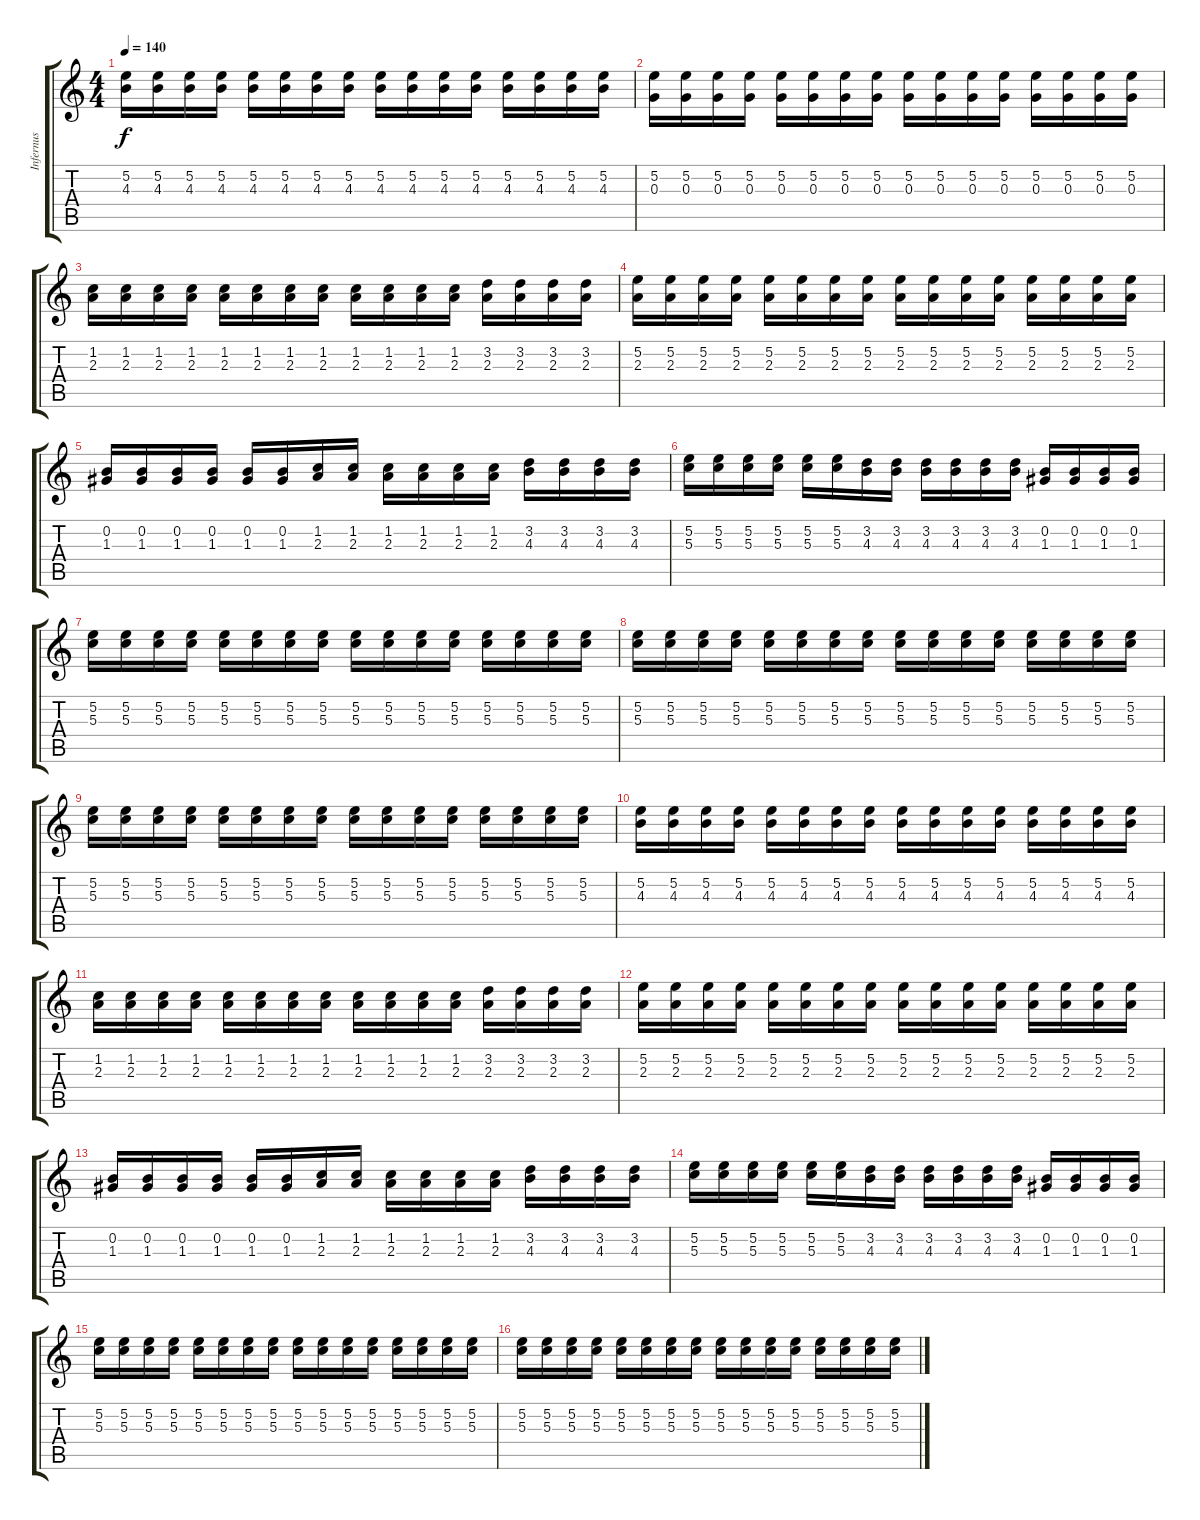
\track ("Infernus" "Infernus") {instrument distortionguitar}
\staff {score tabs}
\tuning (E4 B3 G3 D3 A2 E2) {hide}
\ts (4 4)
\tempo 140
\clef g2
\ks c
(5.2 4.3).16{dy f} (5.2 4.3).16 (5.2 4.3).16 (5.2 4.3).16 (5.2 4.3).16 (5.2 4.3).16 (5.2 4.3).16 (5.2 4.3).16 (5.2 4.3).16 (5.2 4.3).16 (5.2 4.3).16 (5.2 4.3).16 (5.2 4.3).16 (5.2 4.3).16 (5.2 4.3).16 (5.2 4.3).16 |
(5.2 0.3).16 (5.2 0.3).16 (5.2 0.3).16 (5.2 0.3).16 (5.2 0.3).16 (5.2 0.3).16 (5.2 0.3).16 (5.2 0.3).16 (5.2 0.3).16 (5.2 0.3).16 (5.2 0.3).16 (5.2 0.3).16 (5.2 0.3).16 (5.2 0.3).16 (5.2 0.3).16 (5.2 0.3).16 |
(1.2 2.3).16 (1.2 2.3).16 (1.2 2.3).16 (1.2 2.3).16 (1.2 2.3).16 (1.2 2.3).16 (1.2 2.3).16 (1.2 2.3).16 (1.2 2.3).16 (1.2 2.3).16 (1.2 2.3).16 (1.2 2.3).16 (3.2 2.3).16 (3.2 2.3).16 (3.2 2.3).16 (3.2 2.3).16 |
(5.2 2.3).16 (5.2 2.3).16 (5.2 2.3).16 (5.2 2.3).16 (5.2 2.3).16 (5.2 2.3).16 (5.2 2.3).16 (5.2 2.3).16 (5.2 2.3).16 (5.2 2.3).16 (5.2 2.3).16 (5.2 2.3).16 (5.2 2.3).16 (5.2 2.3).16 (5.2 2.3).16 (5.2 2.3).16 |
(0.2 1.3).16 (0.2 1.3).16 (0.2 1.3).16 (0.2 1.3).16 (0.2 1.3).16 (0.2 1.3).16 (1.2 2.3).16 (1.2 2.3).16 (1.2 2.3).16 (1.2 2.3).16 (1.2 2.3).16 (1.2 2.3).16 (3.2 4.3).16 (3.2 4.3).16 (3.2 4.3).16 (3.2 4.3).16 |
(5.2 5.3).16 (5.2 5.3).16 (5.2 5.3).16 (5.2 5.3).16 (5.2 5.3).16 (5.2 5.3).16 (3.2 4.3).16 (3.2 4.3).16 (3.2 4.3).16 (3.2 4.3).16 (3.2 4.3).16 (3.2 4.3).16 (0.2 1.3).16 (0.2 1.3).16 (0.2 1.3).16 (0.2 1.3).16 |
(5.2 5.3).16 (5.2 5.3).16 (5.2 5.3).16 (5.2 5.3).16 (5.2 5.3).16 (5.2 5.3).16 (5.2 5.3).16 (5.2 5.3).16 (5.2 5.3).16 (5.2 5.3).16 (5.2 5.3).16 (5.2 5.3).16 (5.2 5.3).16 (5.2 5.3).16 (5.2 5.3).16 (5.2 5.3).16 |
(5.2 5.3).16 (5.2 5.3).16 (5.2 5.3).16 (5.2 5.3).16 (5.2 5.3).16 (5.2 5.3).16 (5.2 5.3).16 (5.2 5.3).16 (5.2 5.3).16 (5.2 5.3).16 (5.2 5.3).16 (5.2 5.3).16 (5.2 5.3).16 (5.2 5.3).16 (5.2 5.3).16 (5.2 5.3).16 |
(5.2 5.3).16 (5.2 5.3).16 (5.2 5.3).16 (5.2 5.3).16 (5.2 5.3).16 (5.2 5.3).16 (5.2 5.3).16 (5.2 5.3).16 (5.2 5.3).16 (5.2 5.3).16 (5.2 5.3).16 (5.2 5.3).16 (5.2 5.3).16 (5.2 5.3).16 (5.2 5.3).16 (5.2 5.3).16 |
(5.2 4.3).16 (5.2 4.3).16 (5.2 4.3).16 (5.2 4.3).16 (5.2 4.3).16 (5.2 4.3).16 (5.2 4.3).16 (5.2 4.3).16 (5.2 4.3).16 (5.2 4.3).16 (5.2 4.3).16 (5.2 4.3).16 (5.2 4.3).16 (5.2 4.3).16 (5.2 4.3).16 (5.2 4.3).16 |
(1.2 2.3).16 (1.2 2.3).16 (1.2 2.3).16 (1.2 2.3).16 (1.2 2.3).16 (1.2 2.3).16 (1.2 2.3).16 (1.2 2.3).16 (1.2 2.3).16 (1.2 2.3).16 (1.2 2.3).16 (1.2 2.3).16 (3.2 2.3).16 (3.2 2.3).16 (3.2 2.3).16 (3.2 2.3).16 |
(5.2 2.3).16 (5.2 2.3).16 (5.2 2.3).16 (5.2 2.3).16 (5.2 2.3).16 (5.2 2.3).16 (5.2 2.3).16 (5.2 2.3).16 (5.2 2.3).16 (5.2 2.3).16 (5.2 2.3).16 (5.2 2.3).16 (5.2 2.3).16 (5.2 2.3).16 (5.2 2.3).16 (5.2 2.3).16 |
(0.2 1.3).16 (0.2 1.3).16 (0.2 1.3).16 (0.2 1.3).16 (0.2 1.3).16 (0.2 1.3).16 (1.2 2.3).16 (1.2 2.3).16 (1.2 2.3).16 (1.2 2.3).16 (1.2 2.3).16 (1.2 2.3).16 (3.2 4.3).16 (3.2 4.3).16 (3.2 4.3).16 (3.2 4.3).16 |
(5.2 5.3).16 (5.2 5.3).16 (5.2 5.3).16 (5.2 5.3).16 (5.2 5.3).16 (5.2 5.3).16 (3.2 4.3).16 (3.2 4.3).16 (3.2 4.3).16 (3.2 4.3).16 (3.2 4.3).16 (3.2 4.3).16 (0.2 1.3).16 (0.2 1.3).16 (0.2 1.3).16 (0.2 1.3).16 |
(5.2 5.3).16 (5.2 5.3).16 (5.2 5.3).16 (5.2 5.3).16 (5.2 5.3).16 (5.2 5.3).16 (5.2 5.3).16 (5.2 5.3).16 (5.2 5.3).16 (5.2 5.3).16 (5.2 5.3).16 (5.2 5.3).16 (5.2 5.3).16 (5.2 5.3).16 (5.2 5.3).16 (5.2 5.3).16 |
(5.2 5.3).16 (5.2 5.3).16 (5.2 5.3).16 (5.2 5.3).16 (5.2 5.3).16 (5.2 5.3).16 (5.2 5.3).16 (5.2 5.3).16 (5.2 5.3).16 (5.2 5.3).16 (5.2 5.3).16 (5.2 5.3).16 (5.2 5.3).16 (5.2 5.3).16 (5.2 5.3).16 (5.2 5.3).16
